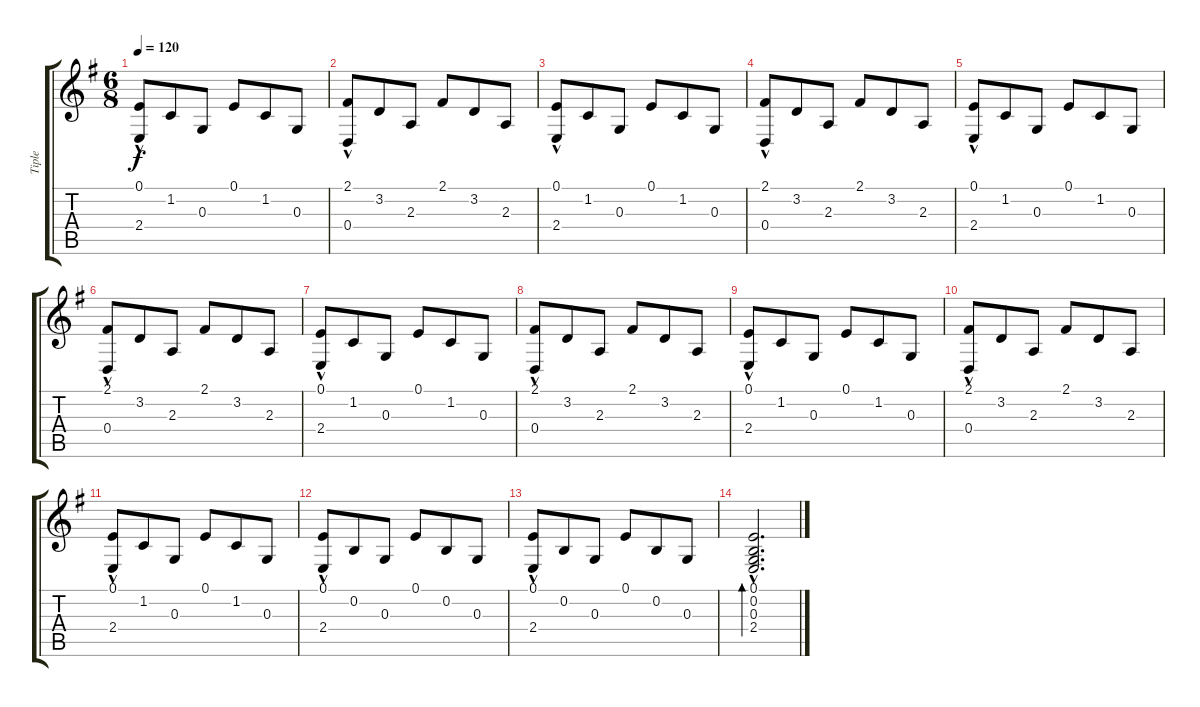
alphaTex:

\track ("Tiple" "Tiple") {instrument harpsichord}
\staff {score tabs}
\tuning (E4 B3 G3 D3 A2 E2) {hide}
\ts (6 8)
\tempo 120
\clef g2
\ks g
(0.1 2.4{hac}).8{dy f} 1.2.8 0.3.8 0.1.8 1.2.8 0.3.8 |
(2.1 0.4{hac}).8 3.2.8 2.3.8 2.1.8 3.2.8 2.3.8 |
(0.1 2.4{hac}).8 1.2.8 0.3.8 0.1.8 1.2.8 0.3.8 |
(2.1 0.4{hac}).8 3.2.8 2.3.8 2.1.8 3.2.8 2.3.8 |
(0.1 2.4{hac}).8 1.2.8 0.3.8 0.1.8 1.2.8 0.3.8 |
(2.1 0.4{hac}).8 3.2.8 2.3.8 2.1.8 3.2.8 2.3.8 |
(0.1 2.4{hac}).8 1.2.8 0.3.8 0.1.8 1.2.8 0.3.8 |
(2.1 0.4{hac}).8 3.2.8 2.3.8 2.1.8 3.2.8 2.3.8 |
(0.1 2.4{hac}).8 1.2.8 0.3.8 0.1.8 1.2.8 0.3.8 |
(2.1 0.4{hac}).8 3.2.8 2.3.8 2.1.8 3.2.8 2.3.8 |
(0.1 2.4{hac}).8 1.2.8 0.3.8 0.1.8 1.2.8 0.3.8 |
(0.1 2.4{hac}).8 0.2.8 0.3.8 0.1.8 0.2.8 0.3.8 |
(0.1 2.4{hac}).8 0.2.8 0.3.8 0.1.8 0.2.8 0.3.8 |
(0.1{hac} 0.2{hac} 0.3{hac} 2.4{hac}).2{d bd 240}
